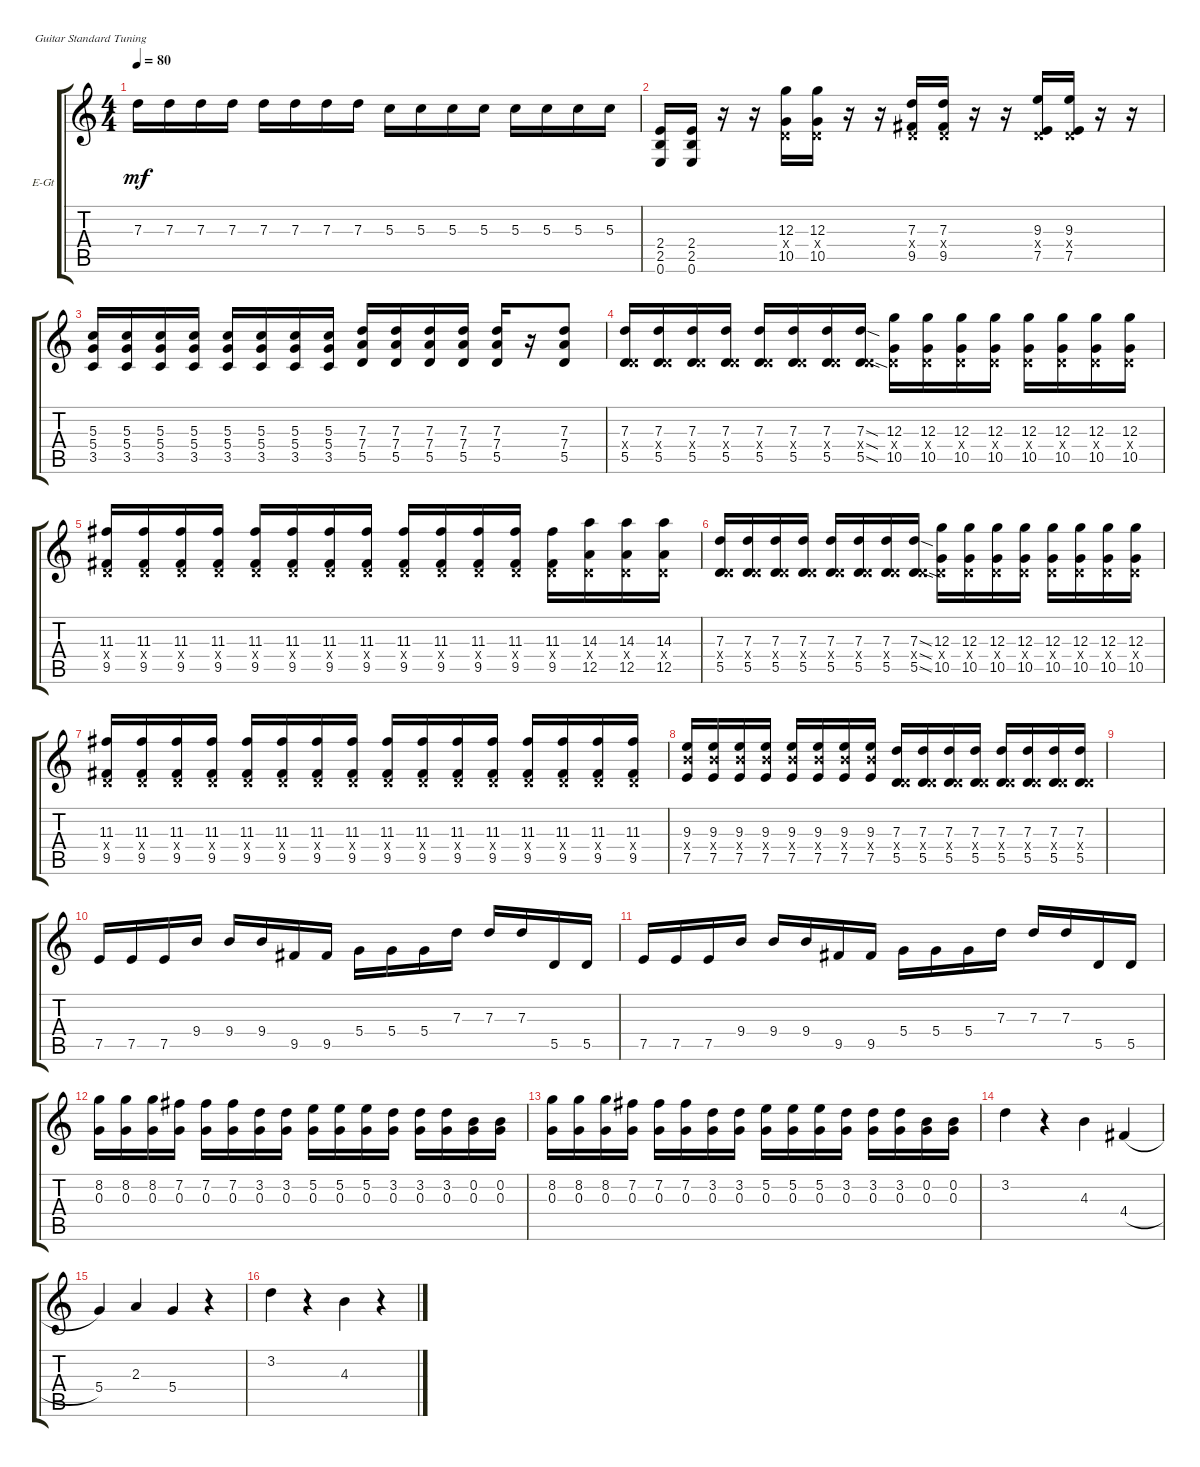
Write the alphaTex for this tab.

\defaultSystemsLayout 4
\bracketExtendMode groupsimilarinstruments
\firstSystemTrackNameOrientation horizontal
\otherSystemsTrackNameOrientation horizontal
\track ("Lead Guitar" "E-Gt") {instrument distortionguitar}
\staff {score tabs}
\tuning (E4 B3 G3 D3 A2 E2)
\ts (4 4)
\tempo 80
\clef g2
\scale
0.378626
\ks c
7.3.16{dy mf} 7.3.16 7.3.16 7.3.16 7.3.16 7.3.16 7.3.16 7.3.16 5.3.16 5.3.16 5.3.16 5.3.16 5.3.16 5.3.16 5.3.16 5.3.16 |
\scale
0.621374 (0.6 2.5 2.4).16 (2.4 2.5 0.6).16 r.16 r.16 (10.5 0.4{x} 12.3).16 (12.3 0.4{x} 10.5).16 r.16 r.16 (9.5 0.4{x} 7.3).16 (7.3 0.4{x} 9.5).16 r.16 r.16 (7.5 0.4{x} 9.3).16 (7.5 0.4{x} 9.3).16 r.16 r.16 |
\scale
0.422261 (3.5 5.4 5.3).16 (3.5 5.4 5.3).16 (3.5 5.4 5.3).16 (3.5 5.4 5.3).16 (3.5 5.4 5.3).16 (3.5 5.4 5.3).16 (3.5 5.4 5.3).16 (3.5 5.4 5.3).16 (5.5 7.4 7.3).16 (5.5 7.4 7.3).16 (5.5 7.4 7.3).16 (5.5 7.4 7.3).16 (5.5 7.4 7.3).16 r.16 (5.5 7.4 7.3).8 |
\scale
0.577739 (5.5 0.4{x} 7.3).16 (5.5 0.4{x} 7.3).16 (5.5 0.4{x} 7.3).16 (5.5 0.4{x} 7.3).16 (5.5 0.4{x} 7.3).16 (5.5 0.4{x} 7.3).16 (5.5 0.4{x} 7.3).16 (5.5{sod} 0.4{sod x} 7.3{sod}).16 (10.5 12.3 0.4{x}).16 (10.5 12.3 0.4{x}).16 (10.5 12.3 0.4{x}).16 (10.5 12.3 0.4{x}).16 (10.5 12.3 0.4{x}).16 (10.5 12.3 0.4{x}).16 (10.5 12.3 0.4{x}).16 (10.5 12.3 0.4{x}).16 |
\scale
0.433276 (11.3 0.4{x} 9.5).16 (11.3 0.4{x} 9.5).16 (11.3 0.4{x} 9.5).16 (11.3 0.4{x} 9.5).16 (11.3 0.4{x} 9.5).16 (11.3 0.4{x} 9.5).16 (11.3 0.4{x} 9.5).16 (11.3 0.4{x} 9.5).16 (11.3 0.4{x} 9.5).16 (11.3 0.4{x} 9.5).16 (11.3 0.4{x} 9.5).16 (11.3 0.4{x} 9.5).16 (11.3 0.4{x} 9.5).16 (12.5 14.3 0.4{x}).16 (12.5 14.3 0.4{x}).16 (12.5 14.3 0.4{x}).16 |
\scale
0.566724 (5.5 0.4{x} 7.3).16 (5.5 0.4{x} 7.3).16 (5.5 0.4{x} 7.3).16 (5.5 0.4{x} 7.3).16 (5.5 0.4{x} 7.3).16 (5.5 0.4{x} 7.3).16 (5.5 0.4{x} 7.3).16 (5.5{sod} 0.4{sod x} 7.3{sod}).16 (10.5 12.3 0.4{x}).16 (10.5 12.3 0.4{x}).16 (10.5 12.3 0.4{x}).16 (10.5 12.3 0.4{x}).16 (10.5 12.3 0.4{x}).16 (10.5 12.3 0.4{x}).16 (10.5 12.3 0.4{x}).16 (10.5 12.3 0.4{x}).16 |
\scale
0.433276 (11.3 0.4{x} 9.5).16 (11.3 0.4{x} 9.5).16 (11.3 0.4{x} 9.5).16 (11.3 0.4{x} 9.5).16 (11.3 0.4{x} 9.5).16 (11.3 0.4{x} 9.5).16 (11.3 0.4{x} 9.5).16 (11.3 0.4{x} 9.5).16 (11.3 0.4{x} 9.5).16 (11.3 0.4{x} 9.5).16 (11.3 0.4{x} 9.5).16 (11.3 0.4{x} 9.5).16 (11.3 0.4{x} 9.5).16 (11.3 0.4{x} 9.5).16 (11.3 0.4{x} 9.5).16 (11.3 0.4{x} 9.5).16 |
\scale
0.566724 (7.5 9.4{x} 9.3).16 (7.5 9.4{x} 9.3).16 (7.5 9.4{x} 9.3).16 (7.5 9.4{x} 9.3).16 (7.5 9.4{x} 9.3).16 (7.5 9.4{x} 9.3).16 (7.5 9.4{x} 9.3).16 (7.5 9.4{x} 9.3).16 (5.5 0.4{x} 7.3).16 (5.5 0.4{x} 7.3).16 (5.5 0.4{x} 7.3).16 (5.5 0.4{x} 7.3).16 (5.5 0.4{x} 7.3).16 (5.5 0.4{x} 7.3).16 (5.5 0.4{x} 7.3).16 (5.5 0.4{x} 7.3).16 |
\scale
0.147268 |
\scale
0.852732 7.5.16 7.5.16 7.5.16 9.4.16 9.4.16 9.4.16 9.5.16 9.5.16 5.4.16 5.4.16 5.4.16 7.3.16 7.3.16 7.3.16 5.5.16 5.5.16 |
\scale
0.5 7.5.16 7.5.16 7.5.16 9.4.16 9.4.16 9.4.16 9.5.16 9.5.16 5.4.16 5.4.16 5.4.16 7.3.16 7.3.16 7.3.16 5.5.16 5.5.16 |
\scale
0.5 (8.2 0.3).16 (8.2 0.3).16 (8.2 0.3).16 (7.2 0.3).16 (7.2 0.3).16 (7.2 0.3).16 (3.2 0.3).16 (3.2 0.3).16 (5.2 0.3).16 (5.2 0.3).16 (5.2 0.3).16 (3.2 0.3).16 (3.2 0.3).16 (3.2 0.3).16 (0.2 0.3).16 (0.2 0.3).16 |
\scale
0.749478 (8.2 0.3).16 (8.2 0.3).16 (8.2 0.3).16 (7.2 0.3).16 (7.2 0.3).16 (7.2 0.3).16 (3.2 0.3).16 (3.2 0.3).16 (5.2 0.3).16 (5.2 0.3).16 (5.2 0.3).16 (3.2 0.3).16 (3.2 0.3).16 (3.2 0.3).16 (0.2 0.3).16 (0.2 0.3).16 |
\scale
0.250522 3.2.4 r.4 4.3.4 4.4{h}.4 |
\scale
0.5 5.4.4 2.3.4 5.4.4 r.4 |
\scale
0.5 3.2.4 r.4 4.3.4 r.4
